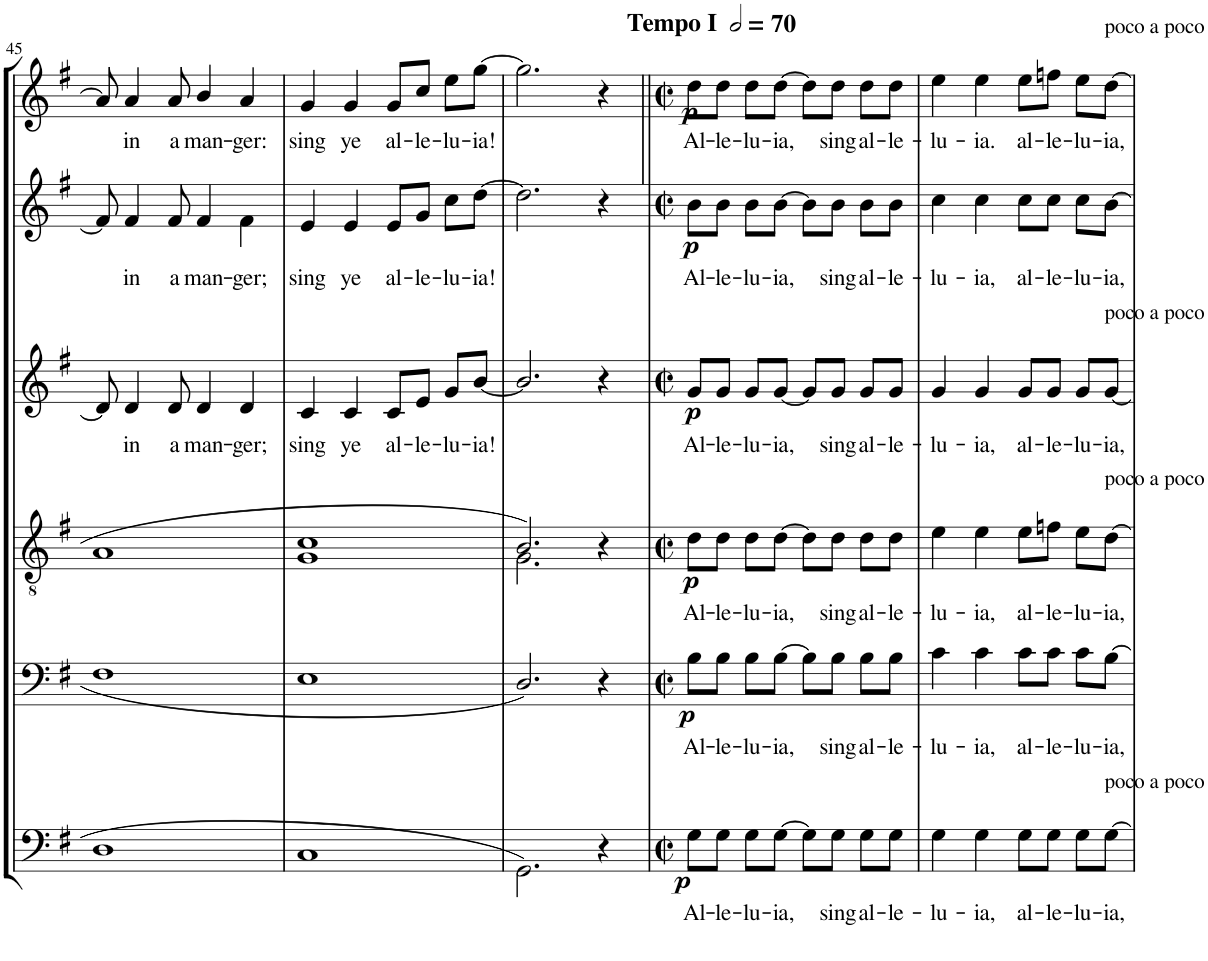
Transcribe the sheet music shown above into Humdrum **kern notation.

**kern	**text	**dynam	**kern	**text	**dynam	**kern	**text	**dynam	**kern	**text	**dynam	**kern	**text	**dynam	**kern	**text	**dynam
*part6	*part6	*part6	*part5	*part5	*part5	*part4	*part4	*part4	*part3	*part3	*part3	*part2	*part2	*part2	*part1	*part1	*part1
*staff6	*staff6	*staff6	*staff5	*staff5	*staff5	*staff4	*staff4	*staff4	*staff3	*staff3	*staff3	*staff2	*staff2	*staff2	*staff1	*staff1	*staff1
*I"Bassi I	*	*	*I"Bassi II	*	*	*I"Tenori	*	*	*I"Contralti	*	*	*I"Soprani I	*	*	*I"Soprani II	*	*
!!LO:PB:g=z
*clefF4	*	*	*clefF4	*	*	*clefGv2	*	*	*clefG2	*	*	*clefG2	*	*	*clefG2	*	*
*	*	*	*	*	*	*	*	*	*	*	*	*Trd1c2	*	*	*Trd1c2	*	*
*k[f#]	*	*	*k[f#]	*	*	*k[f#]	*	*	*k[f#]	*	*	*k[f#]	*	*	*k[f#]	*	*
*G:	*	*	*G:	*	*	*G:	*	*	*G:	*	*	*G:	*	*	*G:	*	*
*M4/4	*	*	*M4/4	*	*	*M4/4	*	*	*M4/4	*	*	*M4/4	*	*	*M4/4	*	*
=45	=45	=45	=45	=45	=45	=45	=45	=45	=45	=45	=45	=45	=45	=45	=45	=45	=45
1D	.	.	1F#	.	.	1A	.	.	8d/]	.	.	8f#/]	.	.	8a/]	.	.
!	!	!	!	!	!	!	!	!	!	!LO:LY:b	!	!	!LO:LY:b	!	!	!LO:LY:b	!
.	.	.	.	.	.	.	.	.	4d/	in	.	4f#/	in	.	4a/	in	.
!	!	!	!	!	!	!	!	!	!	!LO:LY:b	!	!	!LO:LY:b	!	!	!LO:LY:b	!
.	.	.	.	.	.	.	.	.	8d/	a	.	8f#/	a	.	8a/	a	.
!	!	!	!	!	!	!	!	!	!	!LO:LY:b	!	!	!LO:LY:b	!	!	!LO:LY:b	!
.	.	.	.	.	.	.	.	.	4d/	man-	.	4f#/	man-	.	4b/	man-	.
!	!	!	!	!	!	!	!	!	!	!LO:LY:b	!	!	!LO:LY:b	!	!	!LO:LY:b	!
.	.	.	.	.	.	.	.	.	4d/	-ger;	.	4f#\	-ger;	.	4a/	-ger:	.
=46	=46	=46	=46	=46	=46	=46	=46	=46	=46	=46	=46	=46	=46	=46	=46	=46	=46
!	!	!	!	!	!	!	!	!	!	!LO:LY:b	!	!	!LO:LY:b	!	!	!LO:LY:b	!
1C	.	.	1E	.	.	1G 1c	.	.	4c/	sing	.	4e/	sing	.	4g/	sing	.
!	!	!	!	!	!	!	!	!	!	!LO:LY:b	!	!	!LO:LY:b	!	!	!LO:LY:b	!
.	.	.	.	.	.	.	.	.	4c/	ye	.	4e/	ye	.	4g/	ye	.
!	!	!	!	!	!	!	!	!	!	!LO:LY:b	!	!	!LO:LY:b	!	!	!LO:LY:b	!
.	.	.	.	.	.	.	.	.	8c/L	al-	.	8e/L	al-	.	8g/L	al-	.
!	!	!	!	!	!	!	!	!	!	!LO:LY:b	!	!	!LO:LY:b	!	!	!LO:LY:b	!
.	.	.	.	.	.	.	.	.	8e/J	-le-	.	8g/J	-le-	.	8cc/J	-le-	.
!	!	!	!	!	!	!	!	!	!	!LO:LY:b	!	!	!LO:LY:b	!	!	!LO:LY:b	!
.	.	.	.	.	.	.	.	.	8g/L	-lu-	.	8cc\L	-lu-	.	8ee\L	-lu-	.
!	!	!	!	!	!	!	!	!	!	!LO:LY:b	!	!	!LO:LY:b	!	!	!LO:LY:b	!
.	.	.	.	.	.	.	.	.	[8b/J	-ia!	.	[8dd\J	-ia!	.	[8gg\J	-ia!	.
=47	=47	=47	=47	=47	=47	=47	=47	=47	=47	=47	=47	=47	=47	=47	=47	=47	=47
*	*	*	*	*	*	*^	*	*	*	*	*	*	*	*	*	*	*
2.GG\	.	.	2.D/	.	.	2.B/	2.G\	.	.	2.b/]	.	.	2.dd\]	.	.	2.gg\]	.	.
4r	.	.	4r	.	.	4r	4ryy	.	.	4r	.	.	4r	.	.	4r	.	.
*	*	*	*	*	*	*v	*v	*	*	*	*	*	*	*	*	*	*	*
=48||	=48||	=48||	=48||	=48||	=48||	=48||	=48||	=48||	=48||	=48||	=48||	=48||	=48||	=48||	=48||	=48||	=48||
*M2/2	*	*	*M2/2	*	*	*M2/2	*	*	*M2/2	*	*	*M2/2	*	*	*M2/2	*	*
*met(c|)	*	*	*met(c|)	*	*	*met(c|)	*	*	*met(c|)	*	*	*met(c|)	*	*	*met(c|)	*	*
*	*	*	*	*	*	*	*	*	*	*	*	*	*	*	*MM140	*	*
*	*	*	*	*	*	*^	*	*	*	*	*	*	*	*	*	*	*
!	!	!	!	!	!	!	!	!	!	!	!	!	!	!	!	!LO:TX:a:B:t=Tempo I	!	!
!	!LO:LY:b	!LO:DY:b	!	!LO:LY:b	!LO:DY:b	!	!	!LO:LY:b	!LO:DY:b	!	!LO:LY:b	!LO:DY:b	!	!LO:LY:b	!LO:DY:b	!	!LO:LY:b	!LO:DY:b
*	*	*	*	*	*	*v	*v	*	*	*	*	*	*	*	*	*	*	*
8G\L	Al-	p	8B\L	Al-	p	8d\L	Al-	p	8g/L	Al-	p	8b\L	Al-	p	8dd\L	Al-	p
!	!LO:LY:b	!	!	!LO:LY:b	!	!	!LO:LY:b	!	!	!LO:LY:b	!	!	!LO:LY:b	!	!	!LO:LY:b	!
8G\J	-le-	.	8B\J	-le-	.	8d\J	-le-	.	8g/J	-le-	.	8b\J	-le-	.	8dd\J	-le-	.
!	!LO:LY:b	!	!	!LO:LY:b	!	!	!LO:LY:b	!	!	!LO:LY:b	!	!	!LO:LY:b	!	!	!LO:LY:b	!
8G\L	-lu-	.	8B\L	-lu-	.	8d\L	-lu-	.	8g/L	-lu-	.	8b\L	-lu-	.	8dd\L	-lu-	.
!	!LO:LY:b	!	!	!LO:LY:b	!	!	!LO:LY:b	!	!	!LO:LY:b	!	!	!LO:LY:b	!	!	!LO:LY:b	!
[8G\J	-ia,	.	[8B\J	-ia,	.	[8d\J	-ia,	.	[8g/J	-ia,	.	[8b\J	-ia,	.	[8dd\J	-ia,	.
8G\L]	.	.	8B\L]	.	.	8d\L]	.	.	8g/L]	.	.	8b\L]	.	.	8dd\L]	.	.
!	!LO:LY:b	!	!	!LO:LY:b	!	!	!LO:LY:b	!	!	!LO:LY:b	!	!	!LO:LY:b	!	!	!LO:LY:b	!
8G\J	sing	.	8B\J	sing	.	8d\J	sing	.	8g/J	sing	.	8b\J	sing	.	8dd\J	sing	.
!	!LO:LY:b	!	!	!LO:LY:b	!	!	!LO:LY:b	!	!	!LO:LY:b	!	!	!LO:LY:b	!	!	!LO:LY:b	!
8G\L	al-	.	8B\L	al-	.	8d\L	al-	.	8g/L	al-	.	8b\L	al-	.	8dd\L	al-	.
!	!LO:LY:b	!	!	!LO:LY:b	!	!	!LO:LY:b	!	!	!LO:LY:b	!	!	!LO:LY:b	!	!	!LO:LY:b	!
8G\J	-le-	.	8B\J	-le-	.	8d\J	-le-	.	8g/J	-le-	.	8b\J	-le-	.	8dd\J	-le-	.
=49	=49	=49	=49	=49	=49	=49	=49	=49	=49	=49	=49	=49	=49	=49	=49	=49	=49
!	!LO:LY:b	!	!	!LO:LY:b	!	!	!LO:LY:b	!	!	!LO:LY:b	!	!	!LO:LY:b	!	!	!LO:LY:b	!
4G\	-lu-	.	4c\	-lu-	.	4e\	-lu-	.	4g/	-lu-	.	4cc\	-lu-	.	4ee\	-lu-	.
!	!LO:LY:b	!	!	!LO:LY:b	!	!	!LO:LY:b	!	!	!LO:LY:b	!	!	!LO:LY:b	!	!	!LO:LY:b	!
4G\	-ia,	.	4c\	-ia,	.	4e\	-ia,	.	4g/	-ia,	.	4cc\	-ia,	.	4ee\	-ia.	.
!	!LO:LY:b	!	!	!LO:LY:b	!	!	!LO:LY:b	!	!	!LO:LY:b	!	!	!LO:LY:b	!	!	!LO:LY:b	!
8G\L	al-	.	8c\L	al-	.	8e\L	al-	.	8g/L	al-	.	8cc\L	al-	.	8ee\L	al-	.
!	!LO:LY:b	!	!	!LO:LY:b	!	!	!LO:LY:b	!	!	!LO:LY:b	!	!	!LO:LY:b	!	!	!LO:LY:b	!
8G\J	-le-	.	8c\J	-le-	.	8fn\J	-le-	.	8g/J	-le-	.	8cc\J	-le-	.	8ffn\J	-le-	.
!	!LO:LY:b	!	!	!LO:LY:b	!	!	!LO:LY:b	!	!	!LO:LY:b	!	!	!LO:LY:b	!	!	!LO:LY:b	!
8G\L	-lu-	.	8c\L	-lu-	.	8e\L	-lu-	.	8g/L	-lu-	.	8cc\L	-lu-	.	8ee\L	-lu-	.
!	!	!	!	!	!	!	!	!	!	!	!	!	!	!	!LO:TX:a:t=poco a poco	!	!
!	!	!	!	!	!	!	!	!	!LO:TX:a:t=poco a poco	!	!	!	!	!	!	!	!
!	!	!	!	!	!	!LO:TX:a:t=poco a poco	!	!	!	!	!	!	!	!	!	!	!
!LO:TX:a:t=poco a poco	!	!	!	!	!	!	!	!	!	!	!	!	!	!	!	!	!
!	!LO:LY:b	!	!	!LO:LY:b	!	!	!LO:LY:b	!	!	!LO:LY:b	!	!	!LO:LY:b	!	!	!LO:LY:b	!
[8G\J	-ia,	.	[8B\J	ia,	.	[8d\J	-ia,	.	[8g/J	-ia,	.	[8b\J	-ia,	.	[8dd\J	-ia,	.
=	=	=	=	=	=	=	=	=	=	=	=	=	=	=	=	=	=
*-	*-	*-	*-	*-	*-	*-	*-	*-	*-	*-	*-	*-	*-	*-	*-	*-	*-
